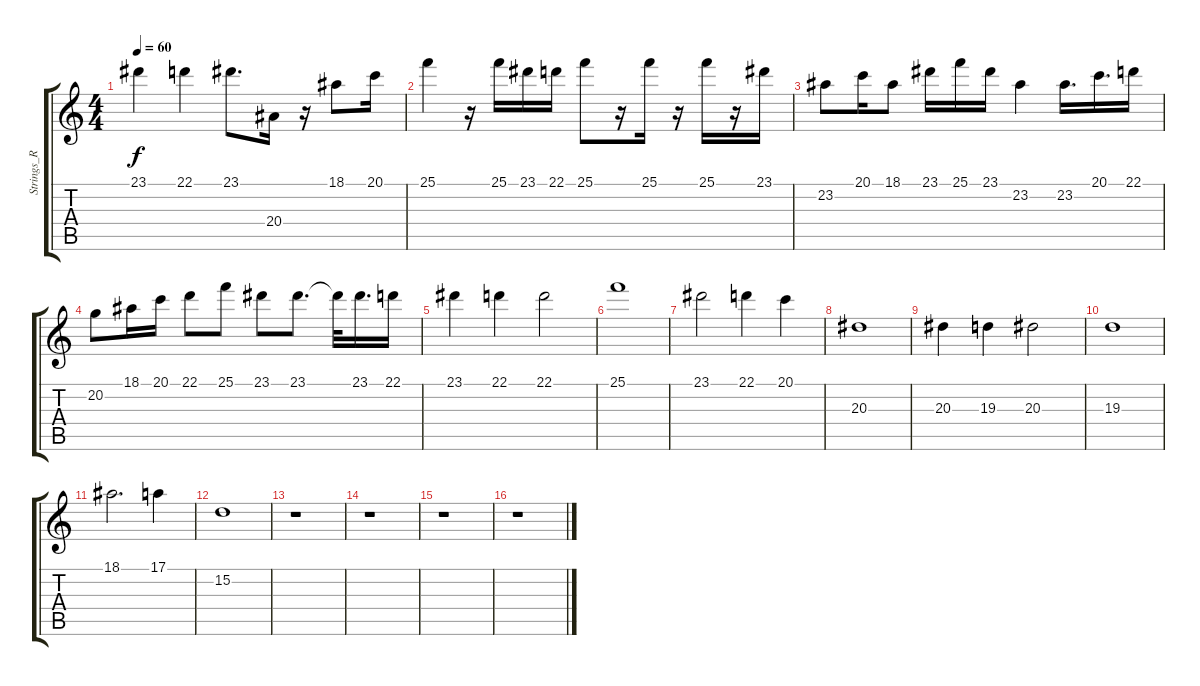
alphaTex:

\track ("Strings_R" "Strings_R") {instrument stringensemble1}
\staff {score tabs}
\tuning (E4 B3 G3 D3 A2 E2) {hide}
\ts (4 4)
\tempo 60
\clef g2
\ks c
23.1.4{dy f} 22.1.4 23.1.8{d} 20.4.16 r.16 18.1.8 20.1.16 |
25.1.4 r.16 25.1.16 23.1.16 22.1.16 25.1.8 r.16 25.1.16 r.16 25.1.16 r.16 23.1.16 |
23.2.8 20.1.16 18.1.8 23.1.16 25.1.16 23.1.16 23.2.4 23.2.16{d} 20.1.16{d} 22.1.16 |
20.2.8 18.1.16 20.1.16 22.1.8 25.1.8 23.1.8 23.1.8{d} 23.1{t}.32 23.1.16{d} 22.1.16 |
23.1.4 22.1.4 22.1.2 |
25.1.1 |
23.1.2 22.1.4 20.1.4 |
20.3.1 |
20.3.4 19.3.4 20.3.2 |
19.3.1 |
18.1.2{d} 17.1.4 |
15.2.1 |
r.1 |
r.1 |
r.1 |
r.1
